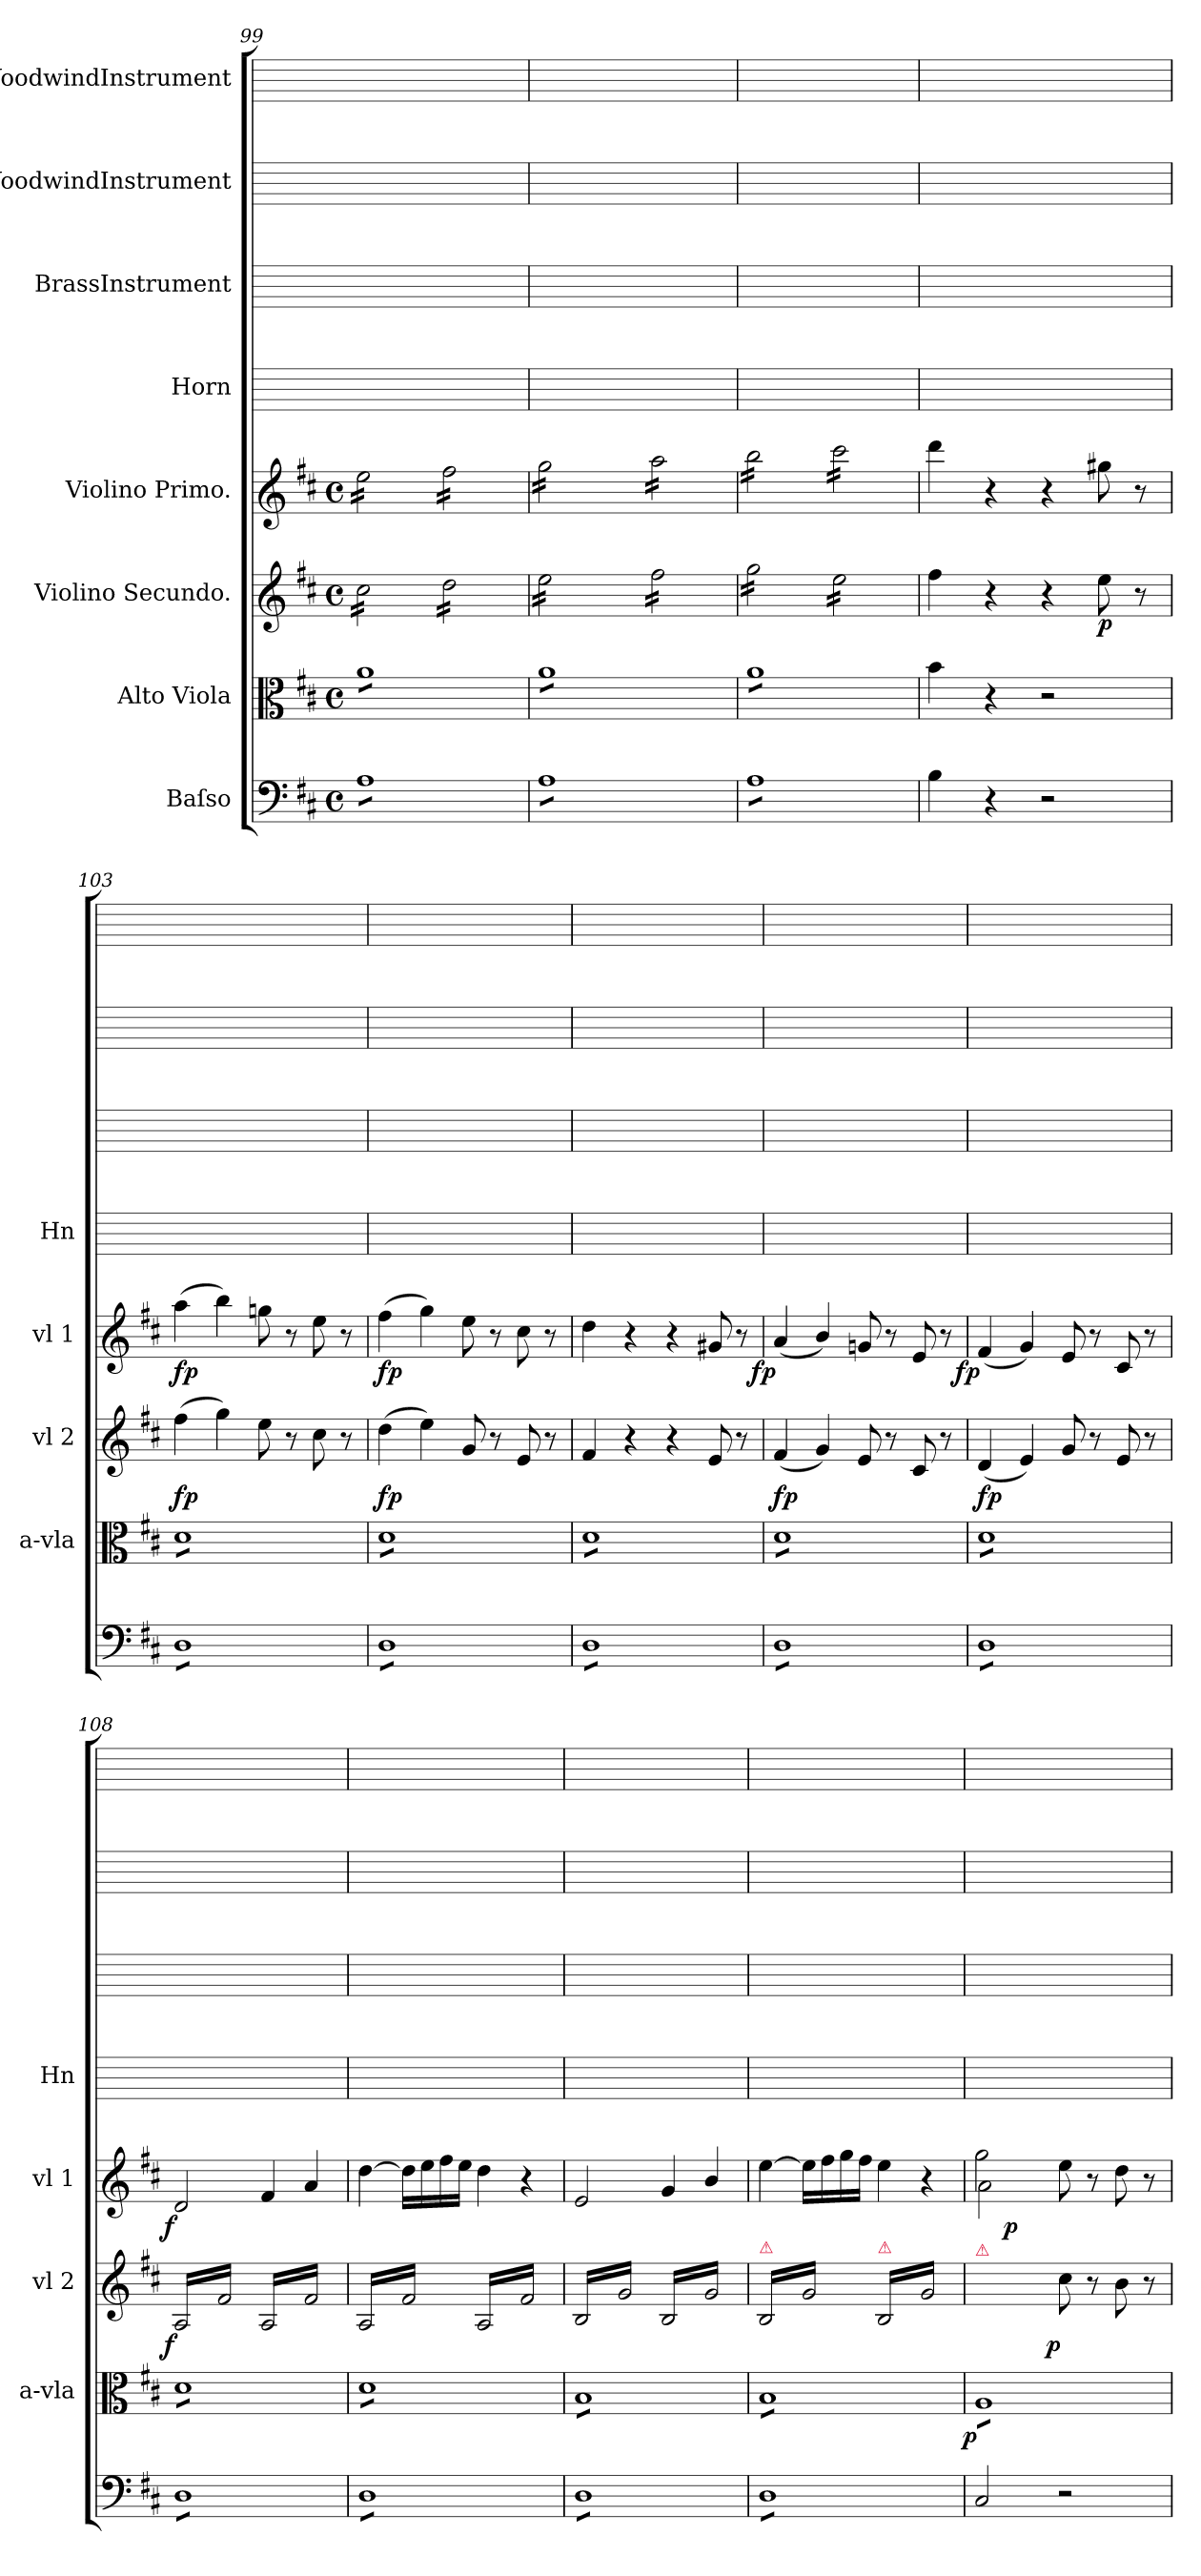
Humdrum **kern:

**kern	**dynam	**kern	**dynam	**kern	**dynam	**kern	**dynam	**kern	**kern	**kern	**kern
*part8	*part8	*part7	*part7	*part6	*part6	*part5	*part5	*part4	*part3	*part2	*part1
*staff8	*staff8	*staff7	*staff7	*staff6	*staff6	*staff5	*staff5	*staff4	*staff3	*staff2	*staff1
*I"Baſso	*	*I"Alto Viola	*	*I"Violino Secundo.	*	*I"Violino Primo.	*	*I"Horn	*I"BrassInstrument	*I"WoodwindInstrument	*I"WoodwindInstrument
*	*	*I'a-vla	*	*I'vl 2	*	*I'vl 1	*	*I'Hn	*	*	*
*clefF4	*	*clefC3	*	*clefG2	*	*clefG2	*	*	*	*	*
*k[f#c#]	*	*k[f#c#]	*	*k[f#c#]	*	*k[f#c#]	*	*	*	*	*
*D:	*	*D:	*	*D:	*	*D:	*	*	*	*	*
*M4/4	*	*M4/4	*	*M4/4	*	*M4/4	*	*	*	*	*
*met(c)	*	*met(c)	*	*met(c)	*	*met(c)	*	*	*	*	*
=99	=99	=99	=99	=99	=99	=99	=99	=99	=99	=99	=99
*tremolo	*	*	*	*	*	*	*	*	*	*	*
*	*	*tremolo	*	*	*	*	*	*	*	*	*
*	*	*	*	*tremolo	*	*	*	*	*	*	*
*	*	*	*	*	*	*tremolo	*	*	*	*	*
8A\L	.	8a\L	.	16cc#\LL	.	16ee\LL	.	1ryy	1ryy	1ryy	1ryy
.	.	.	.	16cc#\	.	16ee\	.	.	.	.	.
8A\	.	8a\	.	16cc#\	.	16ee\	.	.	.	.	.
.	.	.	.	16cc#\	.	16ee\	.	.	.	.	.
8A\	.	8a\	.	16cc#\	.	16ee\	.	.	.	.	.
.	.	.	.	16cc#\	.	16ee\	.	.	.	.	.
8A\	.	8a\	.	16cc#\	.	16ee\	.	.	.	.	.
.	.	.	.	16cc#\JJ	.	16ee\JJ	.	.	.	.	.
8A\	.	8a\	.	16dd\LL	.	16ff#\LL	.	.	.	.	.
.	.	.	.	16dd\	.	16ff#\	.	.	.	.	.
8A\	.	8a\	.	16dd\	.	16ff#\	.	.	.	.	.
.	.	.	.	16dd\	.	16ff#\	.	.	.	.	.
8A\	.	8a\	.	16dd\	.	16ff#\	.	.	.	.	.
.	.	.	.	16dd\	.	16ff#\	.	.	.	.	.
8A\J	.	8a\J	.	16dd\	.	16ff#\	.	.	.	.	.
.	.	.	.	16dd\JJ	.	16ff#\JJ	.	.	.	.	.
=100	=100	=100	=100	=100	=100	=100	=100	=100	=100	=100	=100
*	*	*	*	*^	*	*	*	*	*	*	*
8A\L	for	8a\L	for	16ee\LL	4ryy	.	16gg\LL	.	1ryy	1ryy	1ryy	1ryy
.	.	.	.	16ee\	.	.	16gg\	.	.	.	.	.
8A\	.	8a\	.	16ee\	.	.	16gg\	.	.	.	.	.
.	.	.	.	16ee\	.	.	16gg\	.	.	.	.	.
8A\	.	8a\	.	16ee\	2.ryy	po\nfor	16gg\	.	.	.	.	.
.	.	.	.	16ee\	.	.	16gg\	.	.	.	.	.
8A\	.	8a\	.	16ee\	.	.	16gg\	.	.	.	.	.
.	.	.	.	16ee\JJ	.	.	16gg\JJ	.	.	.	.	.
8A\	.	8a\	.	16ff#\LL	.	.	16aa\LL	.	.	.	.	.
.	.	.	.	16ff#\	.	.	16aa\	.	.	.	.	.
8A\	.	8a\	.	16ff#\	.	.	16aa\	.	.	.	.	.
.	.	.	.	16ff#\	.	.	16aa\	.	.	.	.	.
8A\	.	8a\	.	16ff#\	.	.	16aa\	.	.	.	.	.
.	.	.	.	16ff#\	.	.	16aa\	.	.	.	.	.
8A\J	.	8a\J	.	16ff#\	.	.	16aa\	.	.	.	.	.
.	.	.	.	16ff#\JJ	.	.	16aa\JJ	.	.	.	.	.
*	*	*	*	*v	*v	*	*	*	*	*	*	*
=101	=101	=101	=101	=101	=101	=101	=101	=101	=101	=101	=101
8A\L	.	8a\L	.	16gg\LL	.	16bb\LL	.	1ryy	1ryy	1ryy	1ryy
.	.	.	.	16gg\	.	16bb\	.	.	.	.	.
8A\	.	8a\	.	16gg\	.	16bb\	.	.	.	.	.
.	.	.	.	16gg\	.	16bb\	.	.	.	.	.
8A\	.	8a\	.	16gg\	.	16bb\	.	.	.	.	.
.	.	.	.	16gg\	.	16bb\	.	.	.	.	.
8A\	.	8a\	.	16gg\	.	16bb\	.	.	.	.	.
.	.	.	.	16gg\JJ	.	16bb\JJ	.	.	.	.	.
8A\	.	8a\	.	16ee\LL	.	16ccc#\LL	.	.	.	.	.
.	.	.	.	16ee\	.	16ccc#\	.	.	.	.	.
8A\	.	8a\	.	16ee\	.	16ccc#\	.	.	.	.	.
.	.	.	.	16ee\	.	16ccc#\	.	.	.	.	.
8A\	.	8a\	.	16ee\	.	16ccc#\	.	.	.	.	.
.	.	.	.	16ee\	.	16ccc#\	.	.	.	.	.
8A\J	.	8a\J	.	16ee\	.	16ccc#\	.	.	.	.	.
*	*	*Xtremolo	*	*	*	*	*	*	*	*	*
*Xtremolo	*	*	*	*	*	*	*	*	*	*	*
.	.	.	.	16ee\JJ	.	16ccc#\JJ	.	.	.	.	.
*	*	*	*	*	*	*Xtremolo	*	*	*	*	*
*	*	*	*	*Xtremolo	*	*	*	*	*	*	*
=102	=102	=102	=102	=102	=102	=102	=102	=102	=102	=102	=102
4B\	.	4b\	.	4ff#\	.	4ddd\	.	1ryy	1ryy	1ryy	1ryy
4r	.	4r	.	4r	.	4r	.	.	.	.	.
2r	.	2r	.	4r	.	4r	.	.	.	.	.
.	.	.	.	8ee\	p	8gg#X\	.	.	.	.	.
.	.	.	.	8r	.	8r	.	.	.	.	.
=103	=103	=103	=103	=103	=103	=103	=103	=103	=103	=103	=103
!	!LO:DY:rj	!	!LO:DY:rj	!	!	!	!	!	!	!	!
*tremolo	*	*	*	*	*	*	*	*	*	*	*
*	*	*tremolo	*	*	*	*	*	*	*	*	*
8D\L	po	8d\L	po	(4ff#\	fp	(4aa\	fp	1ryy	1ryy	1ryy	1ryy
8D\	.	8d\	.	.	.	.	.	.	.	.	.
8D\	.	8d\	.	4gg\)	.	4bb\)	.	.	.	.	.
8D\	.	8d\	.	.	.	.	.	.	.	.	.
8D\	.	8d\	.	8ee\	.	8ggn\	.	.	.	.	.
8D\	.	8d\	.	8r	.	8r	.	.	.	.	.
8D\	.	8d\	.	8cc#\	.	8ee\	.	.	.	.	.
8D\J	.	8d\J	.	8r	.	8r	.	.	.	.	.
=104	=104	=104	=104	=104	=104	=104	=104	=104	=104	=104	=104
8D\L	.	8d\L	.	(4dd\	fp	(4ff#\	fp	1ryy	1ryy	1ryy	1ryy
8D\	.	8d\	.	.	.	.	.	.	.	.	.
8D\	.	8d\	.	4ee\)	.	4gg\)	.	.	.	.	.
8D\	.	8d\	.	.	.	.	.	.	.	.	.
8D\	.	8d\	.	8g/	.	8ee\	.	.	.	.	.
8D\	.	8d\	.	8r	.	8r	.	.	.	.	.
8D\	.	8d\	.	8e/	.	8cc#\	.	.	.	.	.
8D\J	.	8d\J	.	8r	.	8r	.	.	.	.	.
=105	=105	=105	=105	=105	=105	=105	=105	=105	=105	=105	=105
8D\L	.	8d\L	.	4f#/	.	4dd\	.	1ryy	1ryy	1ryy	1ryy
8D\	.	8d\	.	.	.	.	.	.	.	.	.
8D\	.	8d\	.	4r	.	4r	.	.	.	.	.
8D\	.	8d\	.	.	.	.	.	.	.	.	.
8D\	.	8d\	.	4r	.	4r	.	.	.	.	.
8D\	.	8d\	.	.	.	.	.	.	.	.	.
8D\	.	8d\	.	8e/	.	8g#X/	.	.	.	.	.
8D\J	.	8d\J	.	8r	.	8r	.	.	.	.	.
=106	=106	=106	=106	=106	=106	=106	=106	=106	=106	=106	=106
!	!	!	!	!	!	!	!LO:DY:rj	!	!	!	!
8D\L	.	8d\L	.	(4f#/	fp	(4a/	fp	1ryy	1ryy	1ryy	1ryy
8D\	.	8d\	.	.	.	.	.	.	.	.	.
8D\	.	8d\	.	4g/)	.	4b/)	.	.	.	.	.
8D\	.	8d\	.	.	.	.	.	.	.	.	.
8D\	.	8d\	.	8e/	.	8gn/	.	.	.	.	.
8D\	.	8d\	.	8r	.	8r	.	.	.	.	.
8D\	.	8d\	.	8c#/	.	8e/	.	.	.	.	.
8D\J	.	8d\J	.	8r	.	8r	.	.	.	.	.
=107	=107	=107	=107	=107	=107	=107	=107	=107	=107	=107	=107
!	!	!	!	!	!	!	!LO:DY:rj	!	!	!	!
8D\L	.	8d\L	.	(4d/	fp	(4f#/	fp	1ryy	1ryy	1ryy	1ryy
8D\	.	8d\	.	.	.	.	.	.	.	.	.
8D\	.	8d\	.	4e/)	.	4g/)	.	.	.	.	.
8D\	.	8d\	.	.	.	.	.	.	.	.	.
8D\	.	8d\	.	8g/	.	8e/	.	.	.	.	.
8D\	.	8d\	.	8r	.	8r	.	.	.	.	.
8D\	.	8d\	.	8e/	.	8c#/	.	.	.	.	.
8D\J	.	8d\J	.	8r	.	8r	.	.	.	.	.
=108	=108	=108	=108	=108	=108	=108	=108	=108	=108	=108	=108
!	!	!	!	!	!LO:DY:rj	!	!LO:DY:rj	!	!	!	!
*	*	*	*	*tremolo	*	*	*	*	*	*	*
8D\L	for.	8d\L	for	16A/LL	f	2d/	f	1ryy	1ryy	1ryy	1ryy
.	.	.	.	16f#/	.	.	.	.	.	.	.
8D\	.	8d\	.	16A/	.	.	.	.	.	.	.
.	.	.	.	16f#/	.	.	.	.	.	.	.
8D\	.	8d\	.	16A/	.	.	.	.	.	.	.
.	.	.	.	16f#/	.	.	.	.	.	.	.
8D\	.	8d\	.	16A/	.	.	.	.	.	.	.
.	.	.	.	16f#/JJ	.	.	.	.	.	.	.
8D\	.	8d\	.	16A/LL	.	4f#/	.	.	.	.	.
.	.	.	.	16f#/	.	.	.	.	.	.	.
8D\	.	8d\	.	16A/	.	.	.	.	.	.	.
.	.	.	.	16f#/	.	.	.	.	.	.	.
8D\	.	8d\	.	16A/	.	4a/	.	.	.	.	.
.	.	.	.	16f#/	.	.	.	.	.	.	.
8D\J	.	8d\J	.	16A/	.	.	.	.	.	.	.
.	.	.	.	16f#/JJ	.	.	.	.	.	.	.
=109	=109	=109	=109	=109	=109	=109	=109	=109	=109	=109	=109
8D\L	.	8d\L	.	16A/LL	.	[4dd\	.	1ryy	1ryy	1ryy	1ryy
.	.	.	.	16f#/	.	.	.	.	.	.	.
8D\	.	8d\	.	16A/	.	.	.	.	.	.	.
.	.	.	.	16f#/	.	.	.	.	.	.	.
8D\	.	8d\	.	16A/	.	16dd\LL]	.	.	.	.	.
.	.	.	.	16f#/	.	16ee\	.	.	.	.	.
8D\	.	8d\	.	16A/	.	16ff#\	.	.	.	.	.
.	.	.	.	16f#/JJ	.	16ee\JJ	.	.	.	.	.
8D\	.	8d\	.	16A/LL	.	4dd\	.	.	.	.	.
.	.	.	.	16f#/	.	.	.	.	.	.	.
8D\	.	8d\	.	16A/	.	.	.	.	.	.	.
.	.	.	.	16f#/	.	.	.	.	.	.	.
8D\	.	8d\	.	16A/	.	4r	.	.	.	.	.
.	.	.	.	16f#/	.	.	.	.	.	.	.
8D\J	.	8d\J	.	16A/	.	.	.	.	.	.	.
.	.	.	.	16f#/JJ	.	.	.	.	.	.	.
=110	=110	=110	=110	=110	=110	=110	=110	=110	=110	=110	=110
8D\L	.	8B\L	.	16B/LL	.	2e/	.	1ryy	1ryy	1ryy	1ryy
.	.	.	.	16g/	.	.	.	.	.	.	.
8D\	.	8B\	.	16B/	.	.	.	.	.	.	.
.	.	.	.	16g/	.	.	.	.	.	.	.
8D\	.	8B\	.	16B/	.	.	.	.	.	.	.
.	.	.	.	16g/	.	.	.	.	.	.	.
8D\	.	8B\	.	16B/	.	.	.	.	.	.	.
.	.	.	.	16g/JJ	.	.	.	.	.	.	.
8D\	.	8B\	.	16B/LL	.	4g/	.	.	.	.	.
.	.	.	.	16g/	.	.	.	.	.	.	.
8D\	.	8B\	.	16B/	.	.	.	.	.	.	.
.	.	.	.	16g/	.	.	.	.	.	.	.
8D\	.	8B\	.	16B/	.	4b/	.	.	.	.	.
.	.	.	.	16g/	.	.	.	.	.	.	.
8D\J	.	8B\J	.	16B/	.	.	.	.	.	.	.
.	.	.	.	16g/JJ	.	.	.	.	.	.	.
=111	=111	=111	=111	=111	=111	=111	=111	=111	=111	=111	=111
!	!	!	!	!LO:TX:a:color=crimson:t=⚠	!	!	!	!	!	!	!
8D\L	.	8B\L	.	16B/LL	.	[4ee\	.	1ryy	1ryy	1ryy	1ryy
.	.	.	.	16g/	.	.	.	.	.	.	.
8D\	.	8B\	.	16B/	.	.	.	.	.	.	.
.	.	.	.	16g/	.	.	.	.	.	.	.
8D\	.	8B\	.	16B/	.	16ee\LL]	.	.	.	.	.
.	.	.	.	16g/	.	16ff#\	.	.	.	.	.
8D\	.	8B\	.	16B/	.	16gg\	.	.	.	.	.
.	.	.	.	16g/JJ	.	16ff#\JJ	.	.	.	.	.
!	!	!	!	!LO:TX:a:color=crimson:t=⚠	!	!	!	!	!	!	!
8D\	.	8B\	.	16B/LL	.	4ee\	.	.	.	.	.
.	.	.	.	16g/	.	.	.	.	.	.	.
8D\	.	8B\	.	16B/	.	.	.	.	.	.	.
.	.	.	.	16g/	.	.	.	.	.	.	.
8D\	.	8B\	.	16B/	.	4r	.	.	.	.	.
.	.	.	.	16g/	.	.	.	.	.	.	.
8D\J	.	8B\J	.	16B/	.	.	.	.	.	.	.
*Xtremolo	*	*	*	*	*	*	*	*	*	*	*
.	.	.	.	16g/JJ	.	.	.	.	.	.	.
*	*	*	*	*Xtremolo	*	*	*	*	*	*	*
=112	=112	=112	=112	=112	=112	=112	=112	=112	=112	=112	=112
*	*	*	*	*	*	*^	*	*	*	*	*
!	!	!	!	!LO:TX:a:color=crimson:t=⚠	!	!	!	!	!	!	!	!
!	!	!	!LO:DY:rj	!	!	!	!	!	!	!	!	!
*	*	*	*	*	*	*	*^	*	*	*	*	*
2C#/	.	8A\L	p	2ryy	.	2gg\	2a\	8ryy	.	1ryy	1ryy	1ryy	1ryy
.	.	.	.	.	.	.	.	.	.	.	.	.	.
.	.	8A\	.	.	.	.	.	2..ryy	p	.	.	.	.
.	.	.	.	.	.	.	.	.	.	.	.	.	.
.	.	8A\	.	.	.	.	.	.	.	.	.	.	.
.	.	8A\	.	.	.	.	.	.	.	.	.	.	.
!	!	!	!	!	!LO:DY:rj	!	!	!	!	!	!	!	!
2r	.	8A\	.	8cc#\	p	8ee\	2ryy	.	.	.	.	.	.
.	.	8A\	.	8r	.	8r	.	.	.	.	.	.	.
.	.	8A\	.	8b\	.	8dd\	.	.	.	.	.	.	.
.	.	8A\J	.	8r	.	8r	.	.	.	.	.	.	.
*	*	*Xtremolo	*	*	*	*	*	*	*	*	*	*	*
*	*	*	*	*	*	*v	*v	*v	*	*	*	*	*
=	=	=	=	=	=	=	=	=	=	=	=
*-	*-	*-	*-	*-	*-	*-	*-	*-	*-	*-	*-
